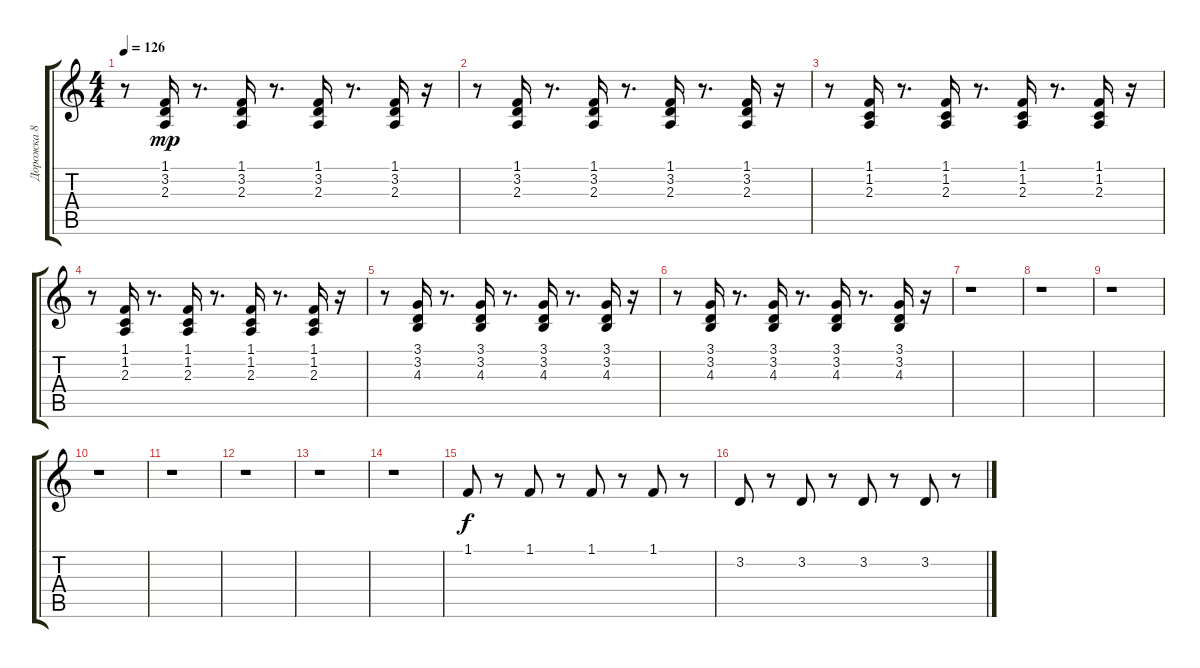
\track ("Дорожка 8" "Дорожка 8") {instrument fx7echoes}
\staff {score tabs}
\tuning (E4 B3 G3 D3 A2 E2) {hide}
\ts (4 4)
\tempo 126
\clef g2
\ks c
r.8{dy mp} (1.1 3.2 2.3).16 r.8{d} (1.1 3.2 2.3).16 r.8{d} (1.1 3.2 2.3).16 r.8{d} (1.1 3.2 2.3).16 r.16 |
r.8 (1.1 3.2 2.3).16 r.8{d} (1.1 3.2 2.3).16 r.8{d} (1.1 3.2 2.3).16 r.8{d} (1.1 3.2 2.3).16 r.16 |
r.8 (1.1 1.2 2.3).16 r.8{d} (1.1 1.2 2.3).16 r.8{d} (1.1 1.2 2.3).16 r.8{d} (1.1 1.2 2.3).16 r.16 |
r.8 (1.1 1.2 2.3).16 r.8{d} (1.1 1.2 2.3).16 r.8{d} (1.1 1.2 2.3).16 r.8{d} (1.1 1.2 2.3).16 r.16 |
r.8 (3.1 3.2 4.3).16 r.8{d} (3.1 3.2 4.3).16 r.8{d} (3.1 3.2 4.3).16 r.8{d} (3.1 3.2 4.3).16 r.16 |
r.8 (3.1 3.2 4.3).16 r.8{d} (3.1 3.2 4.3).16 r.8{d} (3.1 3.2 4.3).16 r.8{d} (3.1 3.2 4.3).16 r.16 |
r.1 |
r.1 |
r.1 |
r.1 |
r.1 |
r.1 |
r.1 |
r.1 |
1.1.8{dy f} r.8 1.1.8 r.8 1.1.8 r.8 1.1.8 r.8 |
3.2.8 r.8 3.2.8 r.8 3.2.8 r.8 3.2.8 r.8
